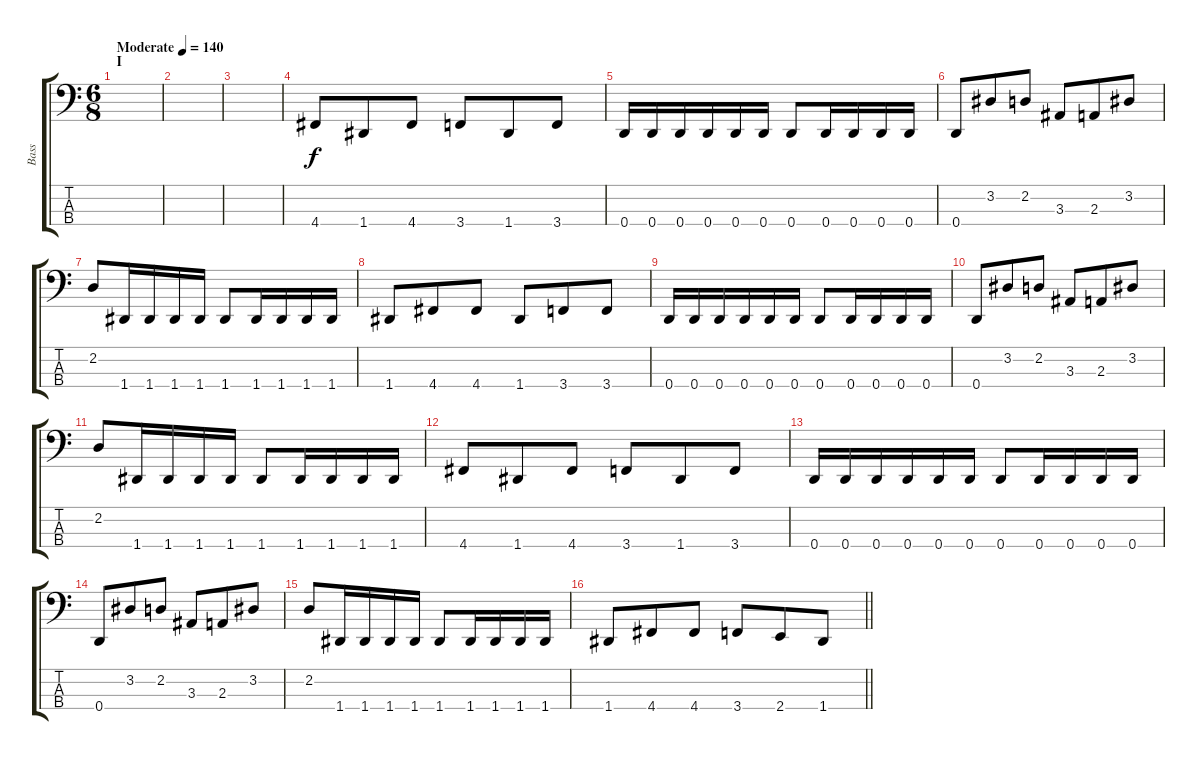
\track ("Bass" "Bass") {instrument electricbasspick}
\staff {score tabs}
\tuning (F2 C2 G1 D1) {hide}
\ts (6 8)
\section ("" "I")
\tempo (140 "Moderate")
\clef f4
\ks c
|
|
|
4.4.8 1.4.8 4.4.8 3.4.8 1.4.8 3.4.8 |
0.4.16 0.4.16 0.4.16 0.4.16 0.4.16 0.4.16 0.4.8 0.4.16 0.4.16 0.4.16 0.4.16 |
0.4.8 3.2.8 2.2.8 3.3.8 2.3.8 3.2.8 |
2.2.8 1.4.16 1.4.16 1.4.16 1.4.16 1.4.8 1.4.16 1.4.16 1.4.16 1.4.16 |
1.4.8 4.4.8 4.4.8 1.4.8 3.4.8 3.4.8 |
0.4.16 0.4.16 0.4.16 0.4.16 0.4.16 0.4.16 0.4.8 0.4.16 0.4.16 0.4.16 0.4.16 |
0.4.8 3.2.8 2.2.8 3.3.8 2.3.8 3.2.8 |
2.2.8 1.4.16 1.4.16 1.4.16 1.4.16 1.4.8 1.4.16 1.4.16 1.4.16 1.4.16 |
4.4.8 1.4.8 4.4.8 3.4.8 1.4.8 3.4.8 |
0.4.16 0.4.16 0.4.16 0.4.16 0.4.16 0.4.16 0.4.8 0.4.16 0.4.16 0.4.16 0.4.16 |
0.4.8 3.2.8 2.2.8 3.3.8 2.3.8 3.2.8 |
2.2.8 1.4.16 1.4.16 1.4.16 1.4.16 1.4.8 1.4.16 1.4.16 1.4.16 1.4.16 |
\barLineRight lightlight
1.4.8 4.4.8 4.4.8 3.4.8 2.4.8 1.4.8
